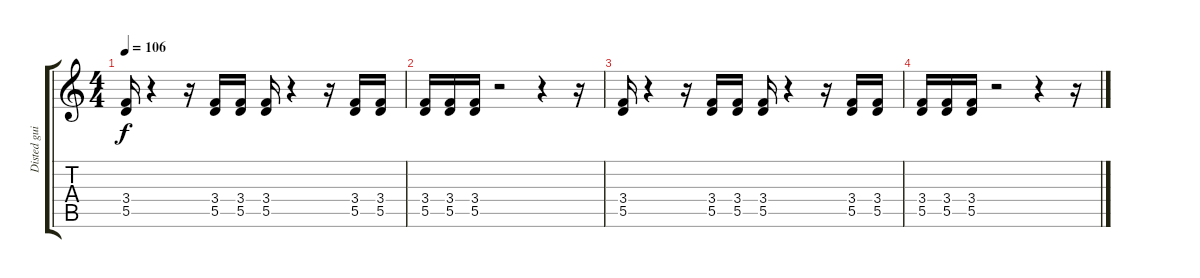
\track ("Disted gui" "Disted gui") {instrument distortionguitar}
\staff {score tabs}
\tuning (E4 B3 G3 D3 A2 E2) {hide}
\ts (4 4)
\tempo 106
\clef g2
\ks c
(3.4 5.5).16{dy f} r.4 r.16 (3.4 5.5).16 (3.4 5.5).16 (3.4 5.5).16 r.4 r.16 (3.4 5.5).16 (3.4 5.5).16 |
(3.4 5.5).16 (3.4 5.5).16 (3.4 5.5).16 r.2 r.4 r.16 |
(3.4 5.5).16 r.4 r.16 (3.4 5.5).16 (3.4 5.5).16 (3.4 5.5).16 r.4 r.16 (3.4 5.5).16 (3.4 5.5).16 |
(3.4 5.5).16 (3.4 5.5).16 (3.4 5.5).16 r.2 r.4 r.16
